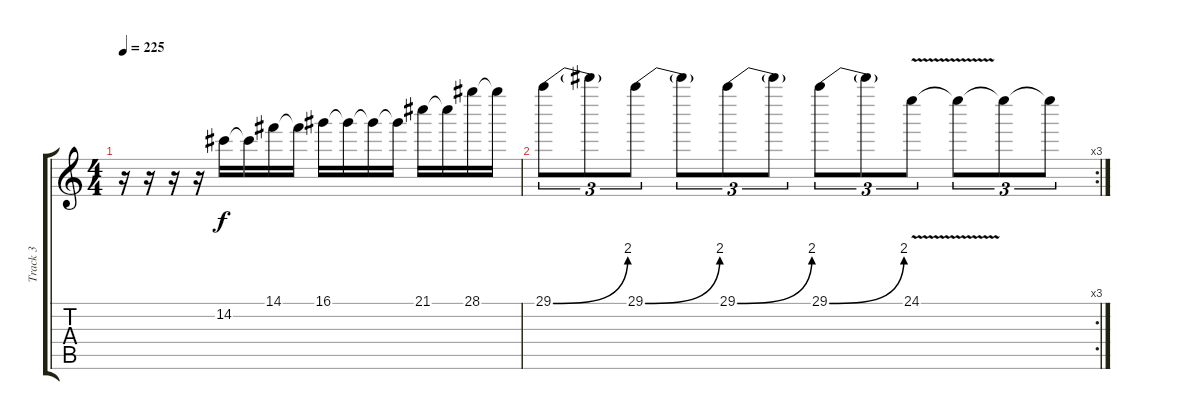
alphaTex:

\track ("Track 3" "Track 3") {instrument contrabass}
\staff {score tabs}
\tuning (E4 B3 G3 D3 A2 E2) {hide}
\ts (4 4)
\tempo 225
\clef g2
\ks c
r.16{dy f} r.16 r.16 r.16 14.2.16 14.2{t}.16 14.1.16 14.1{t}.16 16.1.16 16.1{t}.16 16.1{t}.16 16.1{t}.16 21.1.16 21.1{t}.16 28.1.16 28.1{t}.16 |
\rc 3
29.1{be (bend 0 0 60 8)}.8{tu (3 2)} 29.1{t}.8{tu (3 2)} 29.1{be (bend 0 0 60 8)}.8{tu (3 2)} 29.1{t}.8{tu (3 2)} 29.1{be (bend 0 0 60 8)}.8{tu (3 2)} 29.1{t}.8{tu (3 2)} 29.1{be (bend 0 0 60 8)}.8{tu (3 2)} 29.1{t}.8{tu (3 2)} 24.1{v}.8{tu (3 2)} 24.1{t}.8{tu (3 2)} 24.1{t}.8{tu (3 2)} 24.1{t}.8{tu (3 2)}
